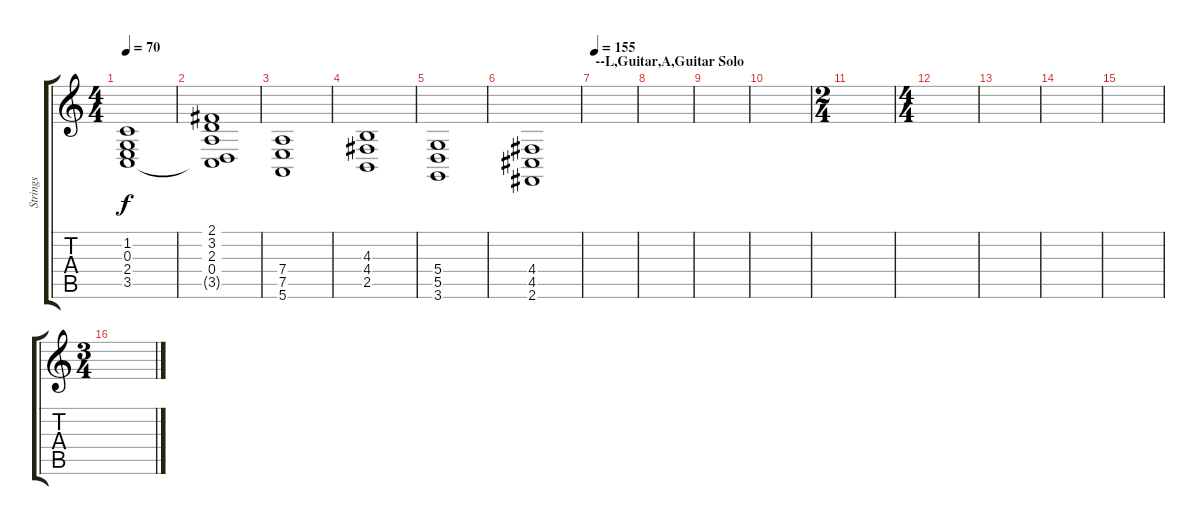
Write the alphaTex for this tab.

\track ("Strings" "Strings") {instrument stringensemble2}
\staff {score tabs}
\tuning (E4 B3 G3 D3 A2 E2) {hide}
\ts (4 4)
\tempo 70
\clef g2
\ks c
(1.2 0.3 2.4 3.5).1{dy f} |
(2.1 3.2 2.3 0.4 3.5{t}).1 |
(7.4 7.5 5.6).1 |
(4.3 4.4 2.5).1 |
(5.4 5.5 3.6).1 |
(4.4 4.5 2.6).1 |
\section ("" "--L,Guitar,A,Guitar Solo")
\tempo 155
|
|
|
|
\ts (2 4)
|
\ts (4 4)
|
|
|
|
\ts (3 4)
